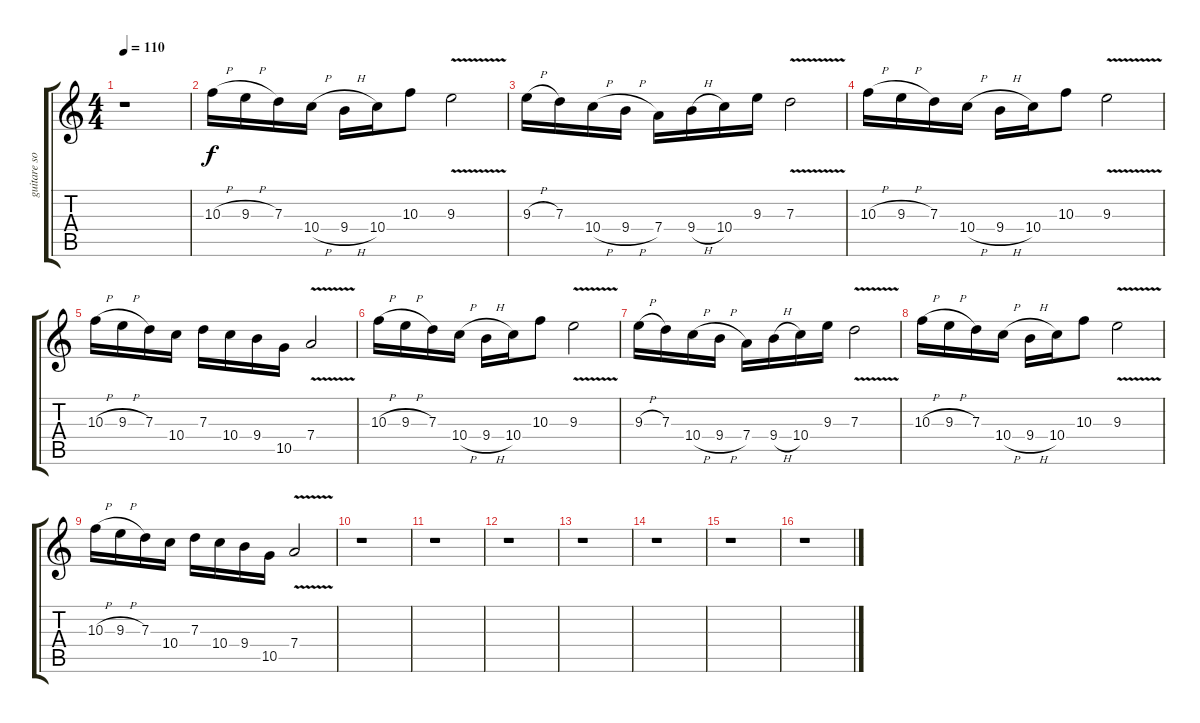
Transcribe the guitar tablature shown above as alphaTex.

\track ("guitare solo" "guitare so") {instrument overdrivenguitar}
\staff {score tabs}
\tuning (E4 B3 G3 D3 A2 E2) {hide}
\ts (4 4)
\tempo 110
\clef g2
\ks c
r.1{dy f} |
10.3{h}.16 9.3{h}.16 7.3.16 10.4{h}.16 9.4{h}.16 10.4.16 10.3.8 9.3{v}.2 |
9.3{h}.16 7.3.16 10.4{h}.16 9.4{h}.16 7.4.16 9.4{h}.16 10.4.16 9.3.16 7.3{v}.2 |
10.3{h}.16 9.3{h}.16 7.3.16 10.4{h}.16 9.4{h}.16 10.4.16 10.3.8 9.3{v}.2 |
10.3{h}.16 9.3{h}.16 7.3.16 10.4.16 7.3.16 10.4.16 9.4.16 10.5.16 7.4{v}.2 |
10.3{h}.16 9.3{h}.16 7.3.16 10.4{h}.16 9.4{h}.16 10.4.16 10.3.8 9.3{v}.2 |
9.3{h}.16 7.3.16 10.4{h}.16 9.4{h}.16 7.4.16 9.4{h}.16 10.4.16 9.3.16 7.3{v}.2 |
10.3{h}.16 9.3{h}.16 7.3.16 10.4{h}.16 9.4{h}.16 10.4.16 10.3.8 9.3{v}.2 |
10.3{h}.16 9.3{h}.16 7.3.16 10.4.16 7.3.16 10.4.16 9.4.16 10.5.16 7.4{v}.2 |
r.1 |
r.1 |
r.1 |
r.1 |
r.1 |
r.1 |
r.1
